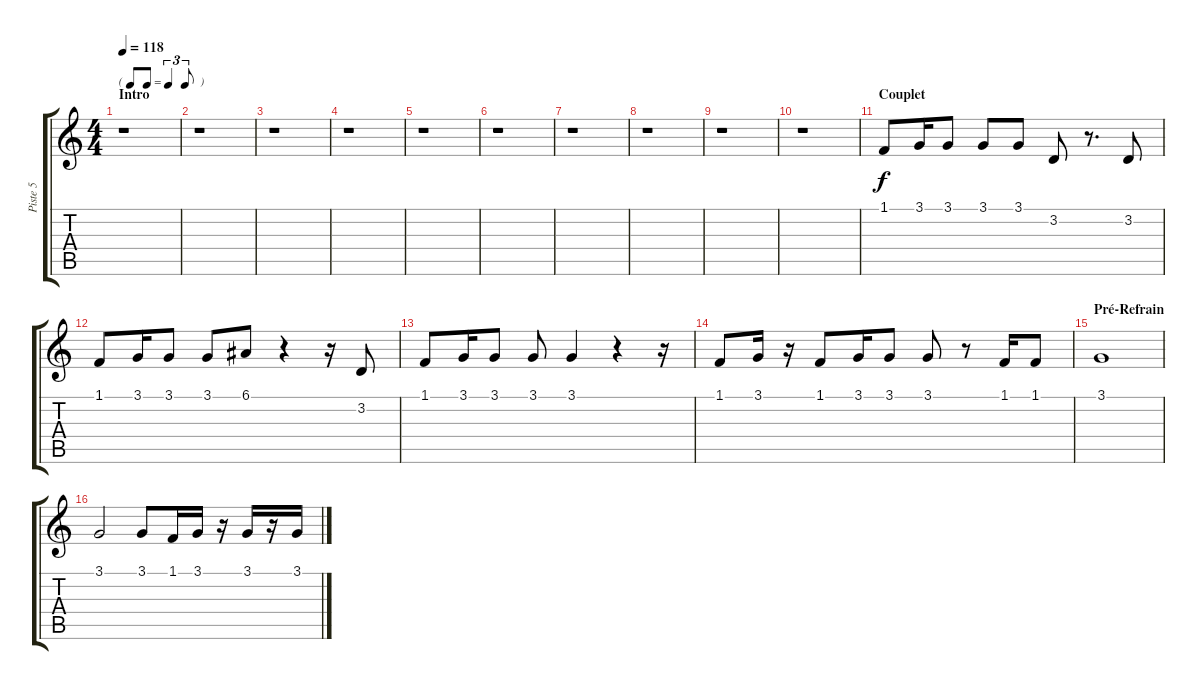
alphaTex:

\track ("Piste 5" "Piste 5") {instrument koto}
\staff {score tabs}
\tuning (E4 B3 G3 D3 A2 E2) {hide}
\ts (4 4)
\tf triplet8th
\section ("" "Intro")
\tempo 118
\clef g2
\ks c
r.1{dy f instrument koto} |
r.1 |
r.1 |
r.1 |
r.1 |
r.1 |
r.1 |
r.1 |
r.1 |
r.1 |
\section ("" "Couplet")
1.1.8 3.1.16 3.1.8 3.1.8 3.1.8 3.2.8 r.8{d} 3.2.8 |
1.1.8 3.1.16 3.1.8 3.1.8 6.1.8 r.4 r.16 3.2.8 |
1.1.8 3.1.16 3.1.8 3.1.8 3.1.4 r.4 r.16 |
1.1.8 3.1.16 r.16 1.1.8 3.1.16 3.1.8 3.1.8 r.8 1.1.16 1.1.8 |
\section ("" "Pré-Refrain")
3.1.1 |
3.1.2 3.1.8 1.1.16 3.1.16 r.16 3.1.16 r.16 3.1.16
